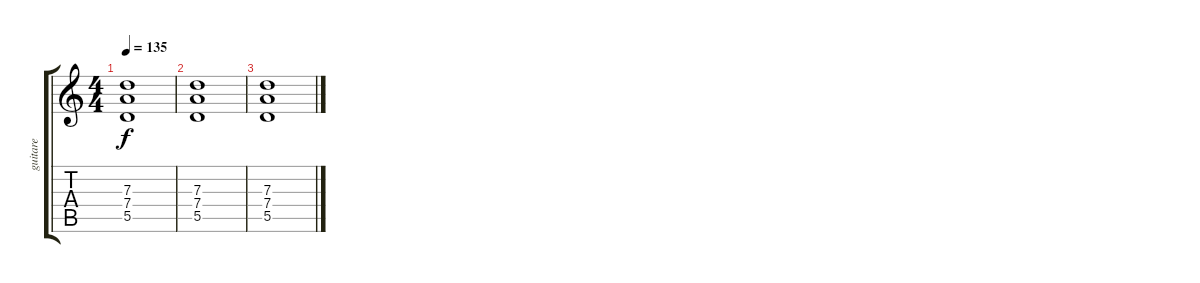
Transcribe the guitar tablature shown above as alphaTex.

\track ("guitare" "guitare") {instrument overdrivenguitar}
\staff {score tabs}
\tuning (E4 B3 G3 D3 A2 E2) {hide}
\ts (4 4)
\tempo 135
\clef g2
\ks c
(7.3 7.4 5.5).1{dy f} |
(7.3 7.4 5.5).1 |
(7.3 7.4 5.5).1
